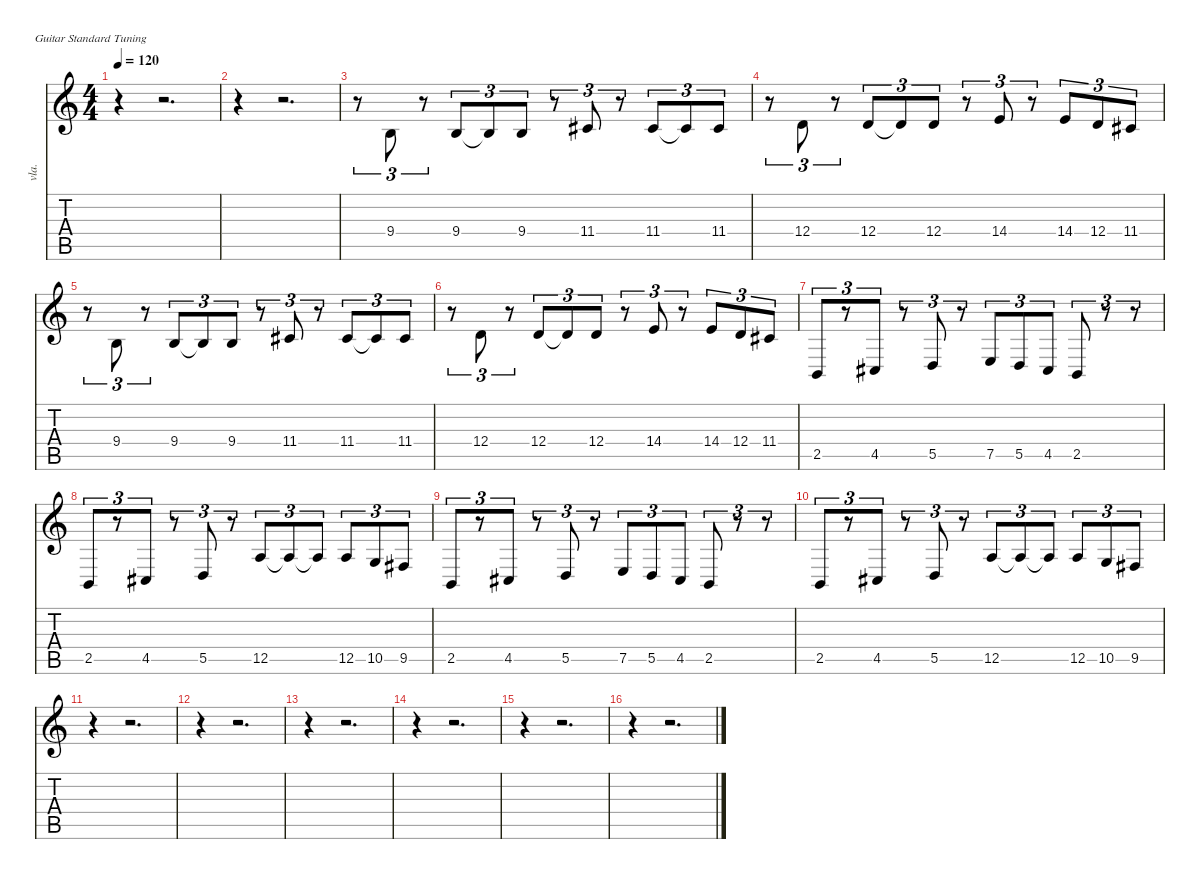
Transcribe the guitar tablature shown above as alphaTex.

\defaultSystemsLayout 4
\hideDynamics
\bracketExtendMode nobrackets
\otherSystemsTrackNameOrientation horizontal
\track ("Viola" "vla.") {instrument viola}
\staff {score tabs}
\tuning (E4 B3 G3 D3 A2 E2)
\ts (4 4)
\tempo 120
\clef g2
\ks c
r.4{dy f beam Down} r.2{d beam Down} |
r.4{beam Down} r.2{d beam Down} |
r.8{tu (3 2) beam Down} 9.4.8{tu (3 2) beam Up} r.8{tu (3 2) beam Up} 9.4.8{tu (3 2) beam Up} 9.4{t}.8{tu (3 2) beam Up} 9.4.8{tu (3 2) beam Up} r.8{tu (3 2) beam Up} 11.4{acc #}.8{tu (3 2) beam Up} r.8{tu (3 2) beam Up} 11.4{acc #}.8{tu (3 2) beam Up} 11.4{t acc #}.8{tu (3 2) beam Up} 11.4{acc #}.8{tu (3 2) beam Up} |
r.8{tu (3 2) beam Down} 12.4.8{tu (3 2) beam Up} r.8{tu (3 2) beam Up} 12.4.8{tu (3 2) beam Up} 12.4{t}.8{tu (3 2) beam Up} 12.4.8{tu (3 2) beam Up} r.8{tu (3 2) beam Up} 14.4.8{tu (3 2) beam Up} r.8{tu (3 2) beam Up} 14.4.8{tu (3 2) beam Up} 12.4.8{tu (3 2) beam Up} 11.4{acc #}.8{tu (3 2) beam Up} |
r.8{tu (3 2) beam Down} 9.4.8{tu (3 2) beam Up} r.8{tu (3 2) beam Up} 9.4.8{tu (3 2) beam Up} 9.4{t}.8{tu (3 2) beam Up} 9.4.8{tu (3 2) beam Up} r.8{tu (3 2) beam Up} 11.4{acc #}.8{tu (3 2) beam Up} r.8{tu (3 2) beam Up} 11.4{acc #}.8{tu (3 2) beam Up} 11.4{t acc #}.8{tu (3 2) beam Up} 11.4{acc #}.8{tu (3 2) beam Up} |
r.8{tu (3 2) beam Down} 12.4.8{tu (3 2) beam Up} r.8{tu (3 2) beam Up} 12.4.8{tu (3 2) beam Up} 12.4{t}.8{tu (3 2) beam Up} 12.4.8{tu (3 2) beam Up} r.8{tu (3 2) beam Up} 14.4.8{tu (3 2) beam Up} r.8{tu (3 2) beam Up} 14.4.8{tu (3 2) beam Up} 12.4.8{tu (3 2) beam Up} 11.4{acc #}.8{tu (3 2) beam Up} |
2.5.8{tu (3 2) beam Up} r.8{tu (3 2) beam Up} 4.5{acc #}.8{tu (3 2) beam Up} r.8{tu (3 2) beam Up} 5.5.8{tu (3 2) beam Up} r.8{tu (3 2) beam Up} 7.5.8{tu (3 2) beam Up} 5.5.8{tu (3 2) beam Up} 4.5{acc #}.8{tu (3 2) beam Up} 2.5.8{tu (3 2) beam Up} r.8{tu (3 2) beam Up} r.8{tu (3 2) beam Up} |
2.5.8{tu (3 2) beam Up} r.8{tu (3 2) beam Up} 4.5{acc #}.8{tu (3 2) beam Up} r.8{tu (3 2) beam Up} 5.5.8{tu (3 2) beam Up} r.8{tu (3 2) beam Up} 12.5.8{tu (3 2) beam Up} 12.5{t}.8{tu (3 2) beam Up} 12.5{t}.8{tu (3 2) beam Up} 12.5.8{tu (3 2) beam Up} 10.5.8{tu (3 2) beam Up} 9.5{acc #}.8{tu (3 2) beam Up} |
2.5.8{tu (3 2) beam Up} r.8{tu (3 2) beam Up} 4.5{acc #}.8{tu (3 2) beam Up} r.8{tu (3 2) beam Up} 5.5.8{tu (3 2) beam Up} r.8{tu (3 2) beam Up} 7.5.8{tu (3 2) beam Up} 5.5.8{tu (3 2) beam Up} 4.5{acc #}.8{tu (3 2) beam Up} 2.5.8{tu (3 2) beam Up} r.8{tu (3 2) beam Up} r.8{tu (3 2) beam Up} |
2.5.8{tu (3 2) beam Up} r.8{tu (3 2) beam Up} 4.5{acc #}.8{tu (3 2) beam Up} r.8{tu (3 2) beam Up} 5.5.8{tu (3 2) beam Up} r.8{tu (3 2) beam Up} 12.5.8{tu (3 2) beam Up} 12.5{t}.8{tu (3 2) beam Up} 12.5{t}.8{tu (3 2) beam Up} 12.5.8{tu (3 2) beam Up} 10.5.8{tu (3 2) beam Up} 9.5{acc #}.8{tu (3 2) beam Up} |
r.4{beam Down} r.2{d beam Down} |
r.4{beam Down} r.2{d beam Down} |
r.4{beam Down} r.2{d beam Down} |
r.4{beam Down} r.2{d beam Down} |
r.4{beam Down} r.2{d beam Down} |
r.4{beam Down} r.2{d beam Down}
